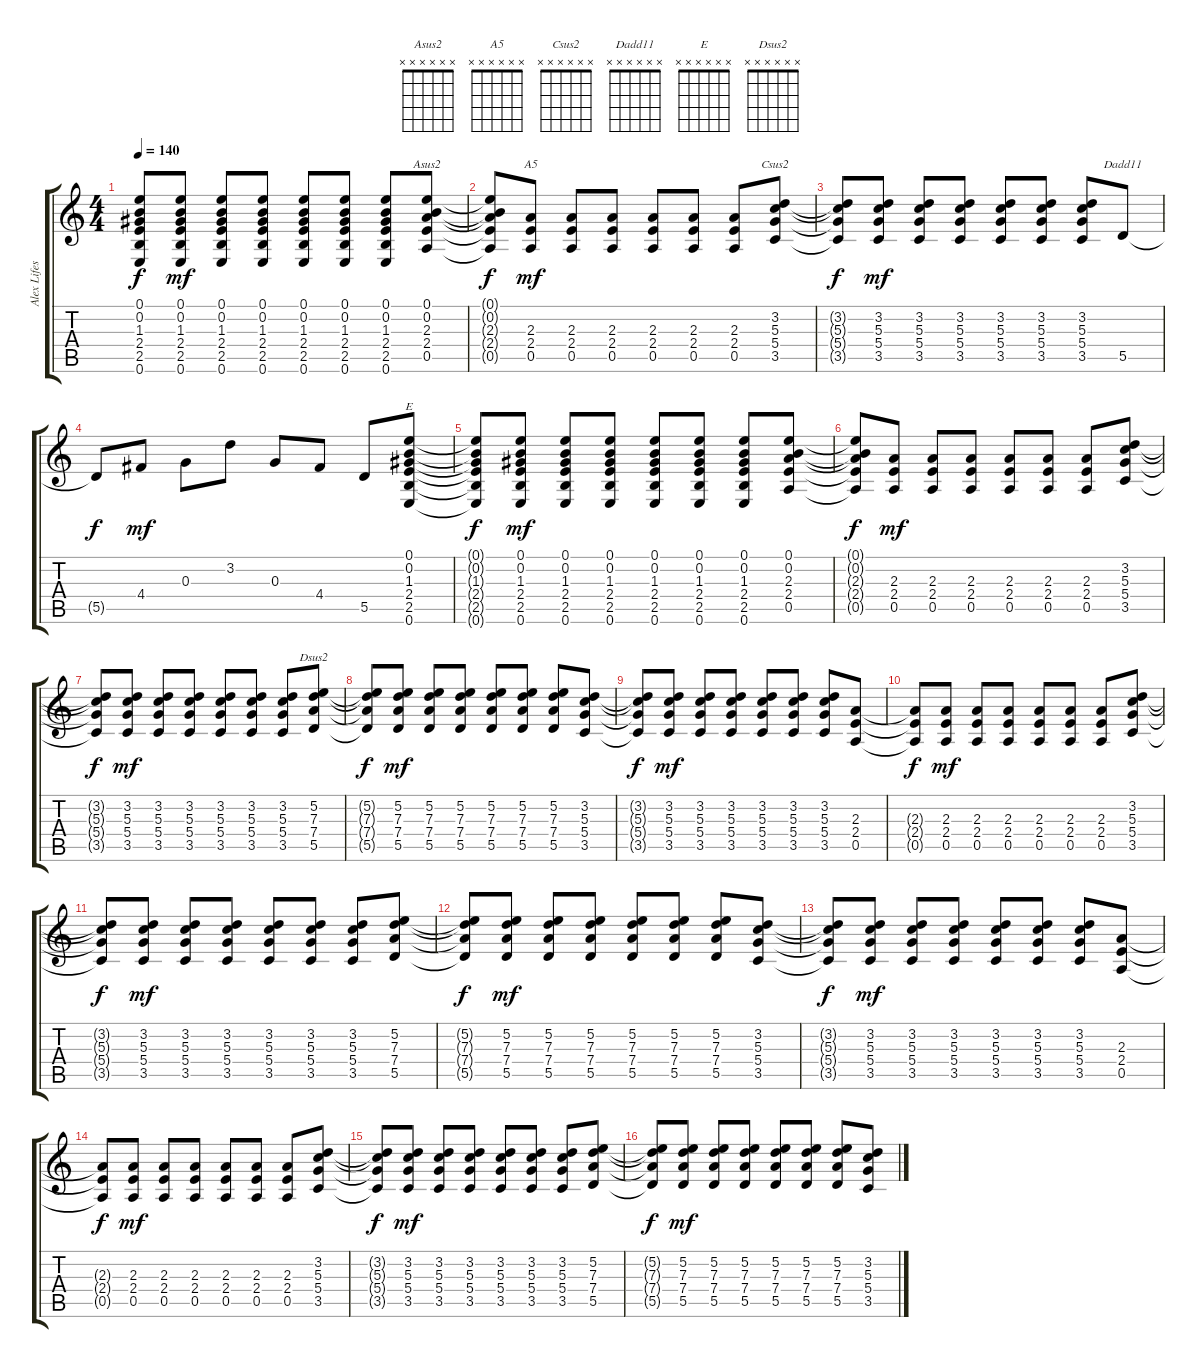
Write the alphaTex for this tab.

\track ("Alex Lifeson 1" "Alex Lifes") {instrument overdrivenguitar}
\staff {score tabs}
\tuning (E4 B3 G3 D3 A2 E2) {hide}
\chord ("Asus2" x x x x x x) {firstfret 0}
\chord ("A5" x x x x x x) {firstfret 0}
\chord ("Csus2" x x x x x x) {firstfret 0}
\chord ("Dadd11" x x x x x x) {firstfret 0}
\chord ("E" x x x x x x) {firstfret 0}
\chord ("Dsus2" x x x x x x) {firstfret 0}
\ts (4 4)
\tempo 140
\clef g2
\ks c
(0.1{t} 0.2{t} 1.3{t} 2.4{t} 2.5{t} 0.6{t}).8{dy f} (0.1 0.2 1.3 2.4 2.5 0.6).8{dy mf} (0.1 0.2 1.3 2.4 2.5 0.6).8 (0.1 0.2 1.3 2.4 2.5 0.6).8 (0.1 0.2 1.3 2.4 2.5 0.6).8 (0.1 0.2 1.3 2.4 2.5 0.6).8 (0.1 0.2 1.3 2.4 2.5 0.6).8 (0.1 0.2 2.3 2.4 0.5).8{ch "Asus2"} |
(0.1{t} 0.2{t} 2.3{t} 2.4{t} 0.5{t}).8{dy f} (2.3 2.4 0.5).8{ch "A5" dy mf} (2.3 2.4 0.5).8 (2.3 2.4 0.5).8 (2.3 2.4 0.5).8 (2.3 2.4 0.5).8 (2.3 2.4 0.5).8 (3.2 5.3 5.4 3.5).8{ch "Csus2"} |
(3.2{t} 5.3{t} 5.4{t} 3.5{t}).8{dy f} (3.2 5.3 5.4 3.5).8{dy mf} (3.2 5.3 5.4 3.5).8 (3.2 5.3 5.4 3.5).8 (3.2 5.3 5.4 3.5).8 (3.2 5.3 5.4 3.5).8 (3.2 5.3 5.4 3.5).8 5.5.8{ch "Dadd11"} |
5.5{t}.8{dy f} 4.4.8{dy mf} 0.3.8 3.2.8 0.3.8 4.4.8 5.5.8 (0.1 0.2 1.3 2.4 2.5 0.6).8{ch "E"} |
(0.1{t} 0.2{t} 1.3{t} 2.4{t} 2.5{t} 0.6{t}).8{dy f} (0.1 0.2 1.3 2.4 2.5 0.6).8{dy mf} (0.1 0.2 1.3 2.4 2.5 0.6).8 (0.1 0.2 1.3 2.4 2.5 0.6).8 (0.1 0.2 1.3 2.4 2.5 0.6).8 (0.1 0.2 1.3 2.4 2.5 0.6).8 (0.1 0.2 1.3 2.4 2.5 0.6).8 (0.1 0.2 2.3 2.4 0.5).8 |
(0.1{t} 0.2{t} 2.3{t} 2.4{t} 0.5{t}).8{dy f} (2.3 2.4 0.5).8{dy mf} (2.3 2.4 0.5).8 (2.3 2.4 0.5).8 (2.3 2.4 0.5).8 (2.3 2.4 0.5).8 (2.3 2.4 0.5).8 (3.2 5.3 5.4 3.5).8 |
(3.2{t} 5.3{t} 5.4{t} 3.5{t}).8{dy f} (3.2 5.3 5.4 3.5).8{dy mf} (3.2 5.3 5.4 3.5).8 (3.2 5.3 5.4 3.5).8 (3.2 5.3 5.4 3.5).8 (3.2 5.3 5.4 3.5).8 (3.2 5.3 5.4 3.5).8 (5.2 7.3 7.4 5.5).8{ch "Dsus2"} |
(5.2{t} 7.3{t} 7.4{t} 5.5{t}).8{dy f} (5.2 7.3 7.4 5.5).8{dy mf} (5.2 7.3 7.4 5.5).8 (5.2 7.3 7.4 5.5).8 (5.2 7.3 7.4 5.5).8 (5.2 7.3 7.4 5.5).8 (5.2 7.3 7.4 5.5).8 (3.2 5.3 5.4 3.5).8 |
(3.2{t} 5.3{t} 5.4{t} 3.5{t}).8{dy f} (3.2 5.3 5.4 3.5).8{dy mf} (3.2 5.3 5.4 3.5).8 (3.2 5.3 5.4 3.5).8 (3.2 5.3 5.4 3.5).8 (3.2 5.3 5.4 3.5).8 (3.2 5.3 5.4 3.5).8 (2.3 2.4 0.5).8 |
(2.3{t} 2.4{t} 0.5{t}).8{dy f} (2.3 2.4 0.5).8{dy mf} (2.3 2.4 0.5).8 (2.3 2.4 0.5).8 (2.3 2.4 0.5).8 (2.3 2.4 0.5).8 (2.3 2.4 0.5).8 (3.2 5.3 5.4 3.5).8 |
(3.2{t} 5.3{t} 5.4{t} 3.5{t}).8{dy f} (3.2 5.3 5.4 3.5).8{dy mf} (3.2 5.3 5.4 3.5).8 (3.2 5.3 5.4 3.5).8 (3.2 5.3 5.4 3.5).8 (3.2 5.3 5.4 3.5).8 (3.2 5.3 5.4 3.5).8 (5.2 7.3 7.4 5.5).8 |
(5.2{t} 7.3{t} 7.4{t} 5.5{t}).8{dy f} (5.2 7.3 7.4 5.5).8{dy mf} (5.2 7.3 7.4 5.5).8 (5.2 7.3 7.4 5.5).8 (5.2 7.3 7.4 5.5).8 (5.2 7.3 7.4 5.5).8 (5.2 7.3 7.4 5.5).8 (3.2 5.3 5.4 3.5).8 |
(3.2{t} 5.3{t} 5.4{t} 3.5{t}).8{dy f} (3.2 5.3 5.4 3.5).8{dy mf} (3.2 5.3 5.4 3.5).8 (3.2 5.3 5.4 3.5).8 (3.2 5.3 5.4 3.5).8 (3.2 5.3 5.4 3.5).8 (3.2 5.3 5.4 3.5).8 (2.3 2.4 0.5).8 |
(2.3{t} 2.4{t} 0.5{t}).8{dy f} (2.3 2.4 0.5).8{dy mf} (2.3 2.4 0.5).8 (2.3 2.4 0.5).8 (2.3 2.4 0.5).8 (2.3 2.4 0.5).8 (2.3 2.4 0.5).8 (3.2 5.3 5.4 3.5).8 |
(3.2{t} 5.3{t} 5.4{t} 3.5{t}).8{dy f} (3.2 5.3 5.4 3.5).8{dy mf} (3.2 5.3 5.4 3.5).8 (3.2 5.3 5.4 3.5).8 (3.2 5.3 5.4 3.5).8 (3.2 5.3 5.4 3.5).8 (3.2 5.3 5.4 3.5).8 (5.2 7.3 7.4 5.5).8 |
(5.2{t} 7.3{t} 7.4{t} 5.5{t}).8{dy f} (5.2 7.3 7.4 5.5).8{dy mf} (5.2 7.3 7.4 5.5).8 (5.2 7.3 7.4 5.5).8 (5.2 7.3 7.4 5.5).8 (5.2 7.3 7.4 5.5).8 (5.2 7.3 7.4 5.5).8 (3.2 5.3 5.4 3.5).8
